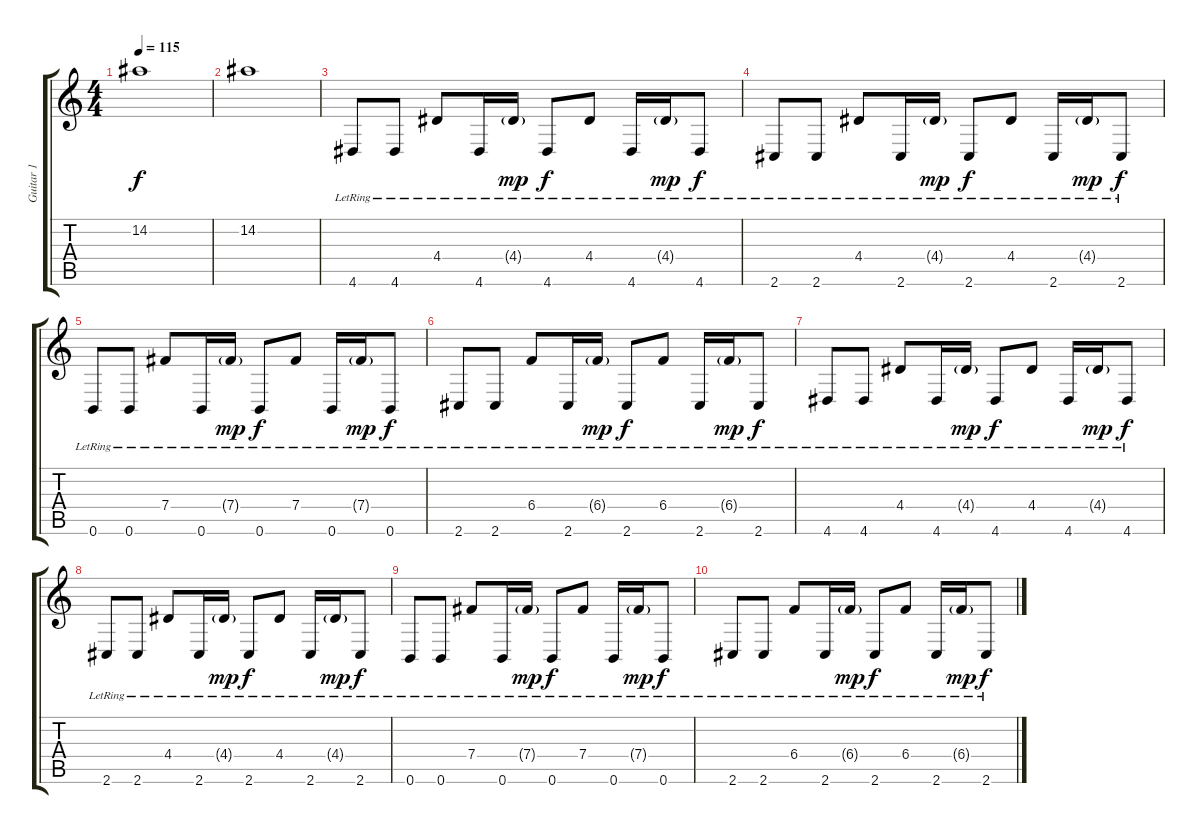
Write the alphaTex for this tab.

\track ("Guitar 1" "Guitar 1") {instrument distortionguitar}
\staff {score tabs}
\tuning (Db4 Ab3 E3 B2 Gb2 B1) {hide}
\ts (4 4)
\tempo 115
\clef g2
\ks c
14.2.1{dy f} |
14.2.1 |
4.6{lr}.8{volume 4 instrument electricguitarclean} 4.6{lr}.8 4.4{lr}.8 4.6{lr}.16 4.4{g lr}.16{dy mp} 4.6{lr}.8{dy f} 4.4{lr}.8 4.6{lr}.16 4.4{g lr}.16{dy mp} 4.6{lr}.8{dy f} |
2.6{lr}.8 2.6{lr}.8 4.4{lr}.8 2.6{lr}.16 4.4{g lr}.16{dy mp} 2.6{lr}.8{dy f} 4.4{lr}.8 2.6{lr}.16 4.4{g lr}.16{dy mp} 2.6{lr}.8{dy f} |
0.6{lr}.8 0.6{lr}.8 7.4{lr}.8 0.6{lr}.16 7.4{g lr}.16{dy mp} 0.6{lr}.8{dy f} 7.4{lr}.8 0.6{lr}.16 7.4{g lr}.16{dy mp} 0.6{lr}.8{dy f} |
2.6{lr}.8 2.6{lr}.8 6.4{lr}.8 2.6{lr}.16 6.4{g lr}.16{dy mp} 2.6{lr}.8{dy f} 6.4{lr}.8 2.6{lr}.16 6.4{g lr}.16{dy mp} 2.6{lr}.8{dy f} |
4.6{lr}.8{volume 0} 4.6{lr}.8 4.4{lr}.8 4.6{lr}.16 4.4{g lr}.16{dy mp} 4.6{lr}.8{dy f} 4.4{lr}.8 4.6{lr}.16 4.4{g lr}.16{dy mp} 4.6{lr}.8{dy f} |
2.6{lr}.8 2.6{lr}.8 4.4{lr}.8 2.6{lr}.16 4.4{g lr}.16{dy mp} 2.6{lr}.8{dy f} 4.4{lr}.8 2.6{lr}.16 4.4{g lr}.16{dy mp} 2.6{lr}.8{dy f} |
0.6{lr}.8 0.6{lr}.8 7.4{lr}.8 0.6{lr}.16 7.4{g lr}.16{dy mp} 0.6{lr}.8{dy f} 7.4{lr}.8 0.6{lr}.16 7.4{g lr}.16{dy mp} 0.6{lr}.8{dy f} |
2.6{lr}.8 2.6{lr}.8 6.4{lr}.8 2.6{lr}.16 6.4{g lr}.16{dy mp} 2.6{lr}.8{dy f} 6.4{lr}.8 2.6{lr}.16 6.4{g lr}.16{dy mp} 2.6{lr}.8{dy f}
